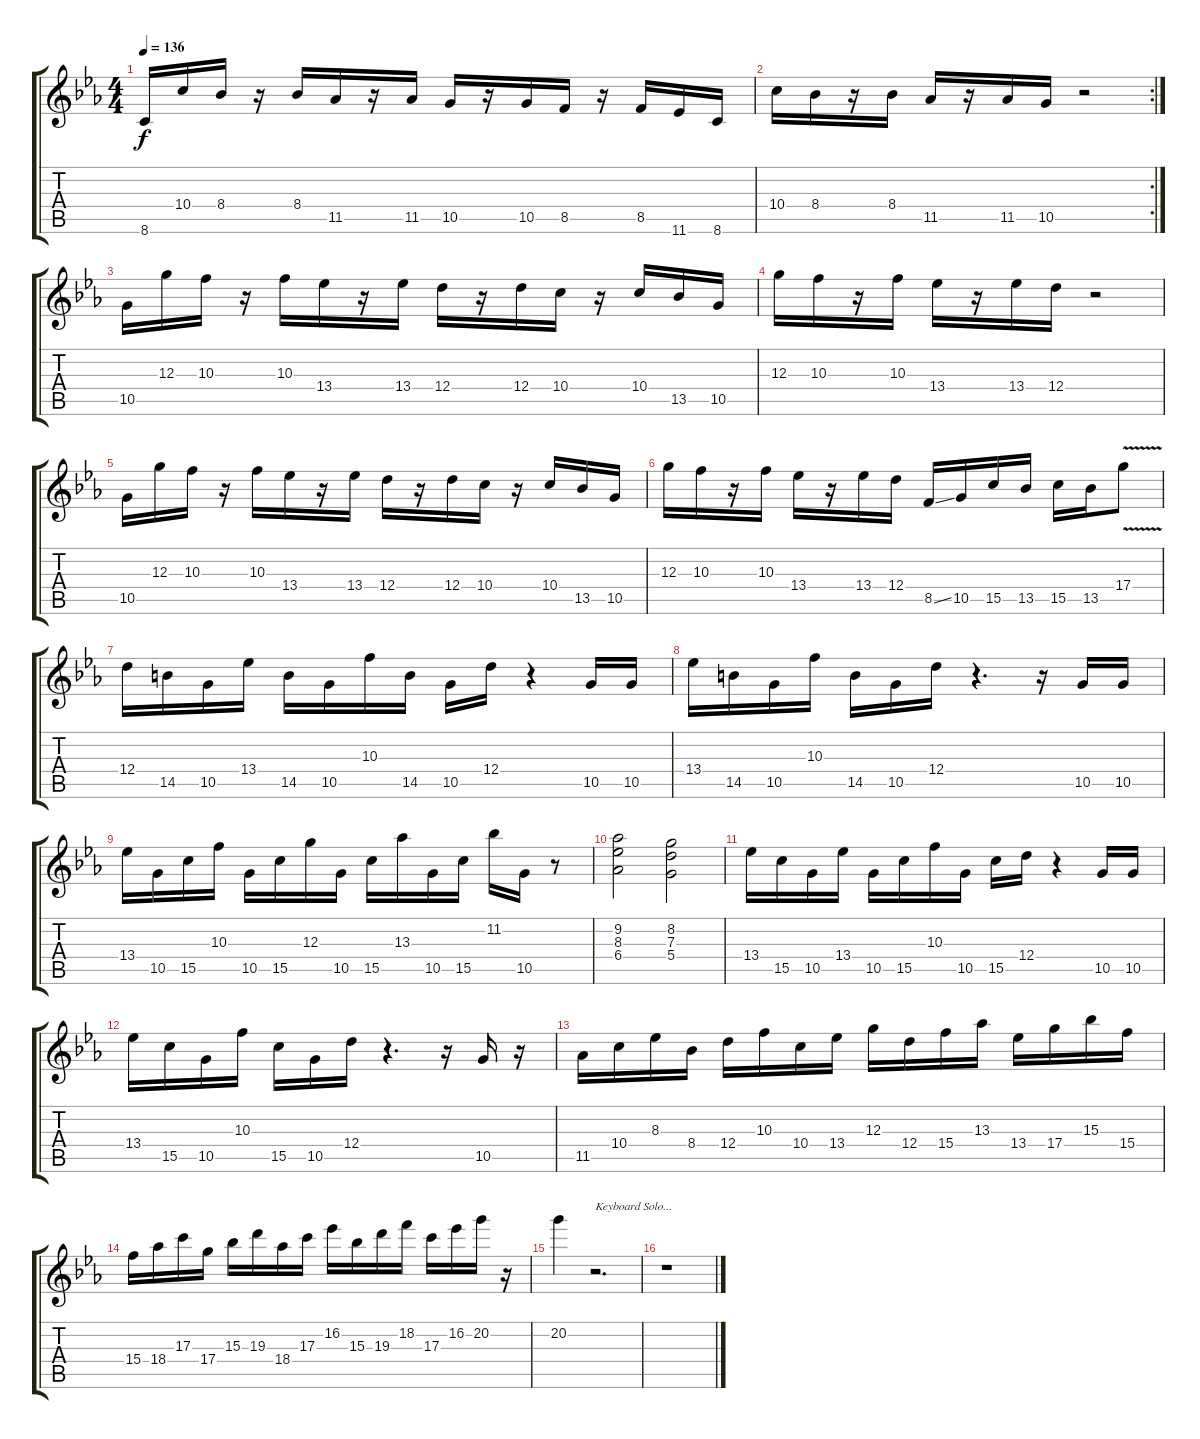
\track "" {instrument overdrivenguitar}
\staff {score tabs}
\tuning (E4 B3 G3 D3 A2 E2) {hide}
\ts (4 4)
\tempo 136
\clef g2
\ks cminor
8.6.16{dy f instrument overdrivenguitar} 10.4.16 8.4.16 r.16 8.4.16 11.5.16 r.16 11.5.16 10.5.16 r.16 10.5.16 8.5.16 r.16 8.5.16 11.6.16 8.6.16 |
\rc 2
10.4.16 8.4.16 r.16 8.4.16 11.5.16 r.16 11.5.16 10.5.16 r.2 |
10.5.16 12.3.16 10.3.16 r.16 10.3.16 13.4.16 r.16 13.4.16 12.4.16 r.16 12.4.16 10.4.16 r.16 10.4.16 13.5.16 10.5.16 |
12.3.16 10.3.16 r.16 10.3.16 13.4.16 r.16 13.4.16 12.4.16 r.2 |
10.5.16 12.3.16 10.3.16 r.16 10.3.16 13.4.16 r.16 13.4.16 12.4.16 r.16 12.4.16 10.4.16 r.16 10.4.16 13.5.16 10.5.16 |
12.3.16 10.3.16 r.16 10.3.16 13.4.16 r.16 13.4.16 12.4.16 8.5{ss}.16 10.5.16 15.5.16 13.5.16 15.5.16 13.5.16 17.4{v}.8 |
12.4.16 14.5.16 10.5.16 13.4.16 14.5.16 10.5.16 10.3.16 14.5.16 10.5.16 12.4.16 r.4 10.5.16 10.5.16 |
13.4.16 14.5.16 10.5.16 10.3.16 14.5.16 10.5.16 12.4.16 r.4{d} r.16 10.5.16 10.5.16 |
13.4.16 10.5.16 15.5.16 10.3.16 10.5.16 15.5.16 12.3.16 10.5.16 15.5.16 13.3.16 10.5.16 15.5.16 11.2.16 10.5.16 r.8 |
(9.2 8.3 6.4).2 (8.2 7.3 5.4).2 |
13.4.16 15.5.16 10.5.16 13.4.16 10.5.16 15.5.16 10.3.16 10.5.16 15.5.16 12.4.16 r.4 10.5.16 10.5.16 |
13.4.16 15.5.16 10.5.16 10.3.16 15.5.16 10.5.16 12.4.16 r.4{d} r.16 10.5.16 r.16 |
11.5.16 10.4.16 8.3.16 8.4.16 12.4.16 10.3.16 10.4.16 13.4.16 12.3.16 12.4.16 15.4.16 13.3.16 13.4.16 17.4.16 15.3.16 15.4.16 |
15.4.16 18.4.16 17.3.16 17.4.16 15.3.16 19.3.16 18.4.16 17.3.16 16.2.16 15.3.16 19.3.16 18.2.16 17.3.16 16.2.16 20.2.16 r.16 |
20.2.4 r.2{d txt "Keyboard Solo..."} |
r.1
